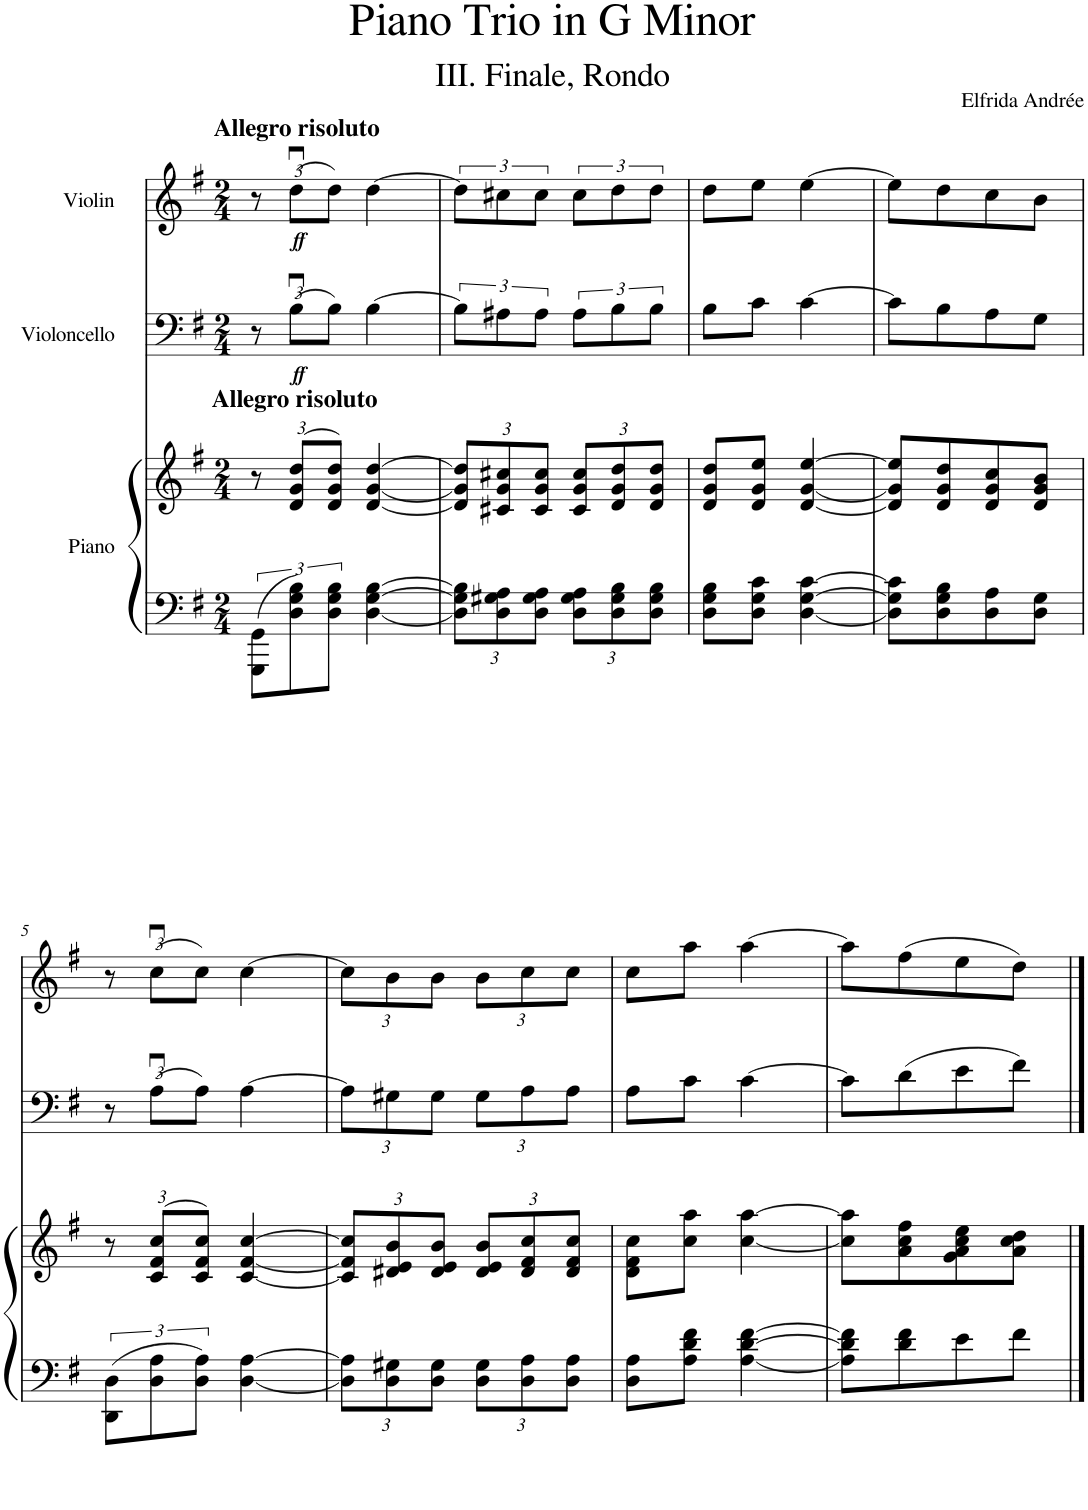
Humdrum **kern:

**kern	**kern	**kern	**kern
*part3	*part3	*part2	*part1
*staff4	*staff3	*staff2	*staff1
*I"Piano	*	*I"Violoncello	*I"Violin
*I'Pno	*	*I'Vc	*I'Vln
*clefF4	*clefG2	*clefF4	*clefG2
*k[f#]	*k[f#]	*k[f#]	*k[f#]
*M2/4	*M2/4	*M2/4	*M2/4
*	*Xbrackettup	*Xbrackettup	*Xbrackettup
=1	=1	=1	=1
!	!	!	!LO:TX:a:B:t=Allegro risoluto
!	!LO:TX:a:B:t=Allegro risoluto	!	!
12GGG\ 12GG\L	12r	12r	12r
!	!	!	!LO:TX:b:Bi:t=ff
!	!	!LO:TX:b:Bi:t=ff	!
12D\ 12G\ 12B\	(>12d/ 12g/ 12dd/L	(12Bu\L	(12ddu\L
12D\ 12G\ 12B\J	12d/ 12g/ 12dd/J)	12B\J)	12dd\J)
[4D\ [4G\ [4B\	[4d/ [4g/ [4dd/	[4B\	[4dd\
=2	=2	=2	=2
*Xbrackettup	*	*brackettup	*brackettup
12D\] 12G\] 12B\]L	12d/] 12g/] 12dd/]L	12B\L]	12dd\L]
12D\ 12G#X\ 12A\	12c#X/ 12g/ 12cc#X/	12A#X\	12cc#X\
12D\ 12G#\ 12A\J	12c#/ 12g/ 12cc#/J	12A#\J	12cc#\J
12D\ 12G#\ 12A\L	12c#/ 12g/ 12cc#/L	12A#\L	12cc#\L
12D\ 12G#\ 12B\	12d/ 12g/ 12dd/	12B\	12dd\
12D\ 12G#\ 12B\J	12d/ 12g/ 12dd/J	12B\J	12dd\J
=3	=3	=3	=3
8D\ 8G\ 8B\L	8d/ 8g/ 8dd/L	8B\L	8dd\L
8D\ 8G\ 8c\J	8d/ 8g/ 8ee/J	8c\J	8ee\J
[4D\ [4G\ [4c\	[4d/ [4g/ [4ee/	[4c\	[4ee\
=4	=4	=4	=4
8D\] 8G\] 8c\]L	8d/] 8g/] 8ee/]L	8c\L]	8ee\L]
8D\ 8G\ 8B\	8d/ 8g/ 8dd/	8B\	8dd\
8D\ 8A\	8d/ 8g/ 8cc/	8A\	8cc\
8D\ 8G\J	8d/ 8g/ 8b/J	8G\J	8b\J
!!LO:LB:g=z
=5	=5	=5	=5
*brackettup	*	*Xbrackettup	*Xbrackettup
12DD\ 12D\L	12r	12r	12r
12D\ 12A\	(>12c/ 12f#/ 12cc/L	(12Au\L	(12ccu\L
12D\ 12A\J	12c/ 12f#/ 12cc/J)	12A\J)	12cc\J)
[4D\ [4A\	[4c/ [4f#/ [4cc/	[4A\	[4cc\
=6	=6	=6	=6
*Xbrackettup	*	*	*
12D\] 12A\]L	12c/] 12f#/] 12cc/]L	12A\L]	12cc\L]
12D\ 12G#X\	12d#X/ 12e/ 12b/	12G#X\	12b\
12D\ 12G#\J	12d#/ 12e/ 12b/J	12G#\J	12b\J
12D\ 12G#\L	12d#/ 12e/ 12b/L	12G#\L	12b\L
12D\ 12A\	12d#/ 12f#/ 12cc/	12A\	12cc\
12D\ 12A\J	12d#/ 12f#/ 12cc/J	12A\J	12cc\J
=7	=7	=7	=7
8D\ 8A\L	8d\ 8f#\ 8cc\L	8A\L	8cc\L
8A\ 8d\ 8f#\J	8cc\ 8aa\J	8c\J	8aa\J
[4A\ [4d\ [4f#\	[4cc\ [4aa\	[4c\	[4aa\
=8	=8	=8	=8
8A\] 8d\] 8f#\]L	8cc\] 8aa\]L	8c\L]	8aa\L]
8d\ 8f#\	8a\ 8cc\ 8ff#\	(8d\	(8ff#\
8e\	8g\ 8a\ 8cc\ 8ee\	8e\	8ee\
8f#\J	8a\ 8cc\ 8dd\J	8f#\J)	8dd\J)
==	==	==	==
*-	*-	*-	*-
